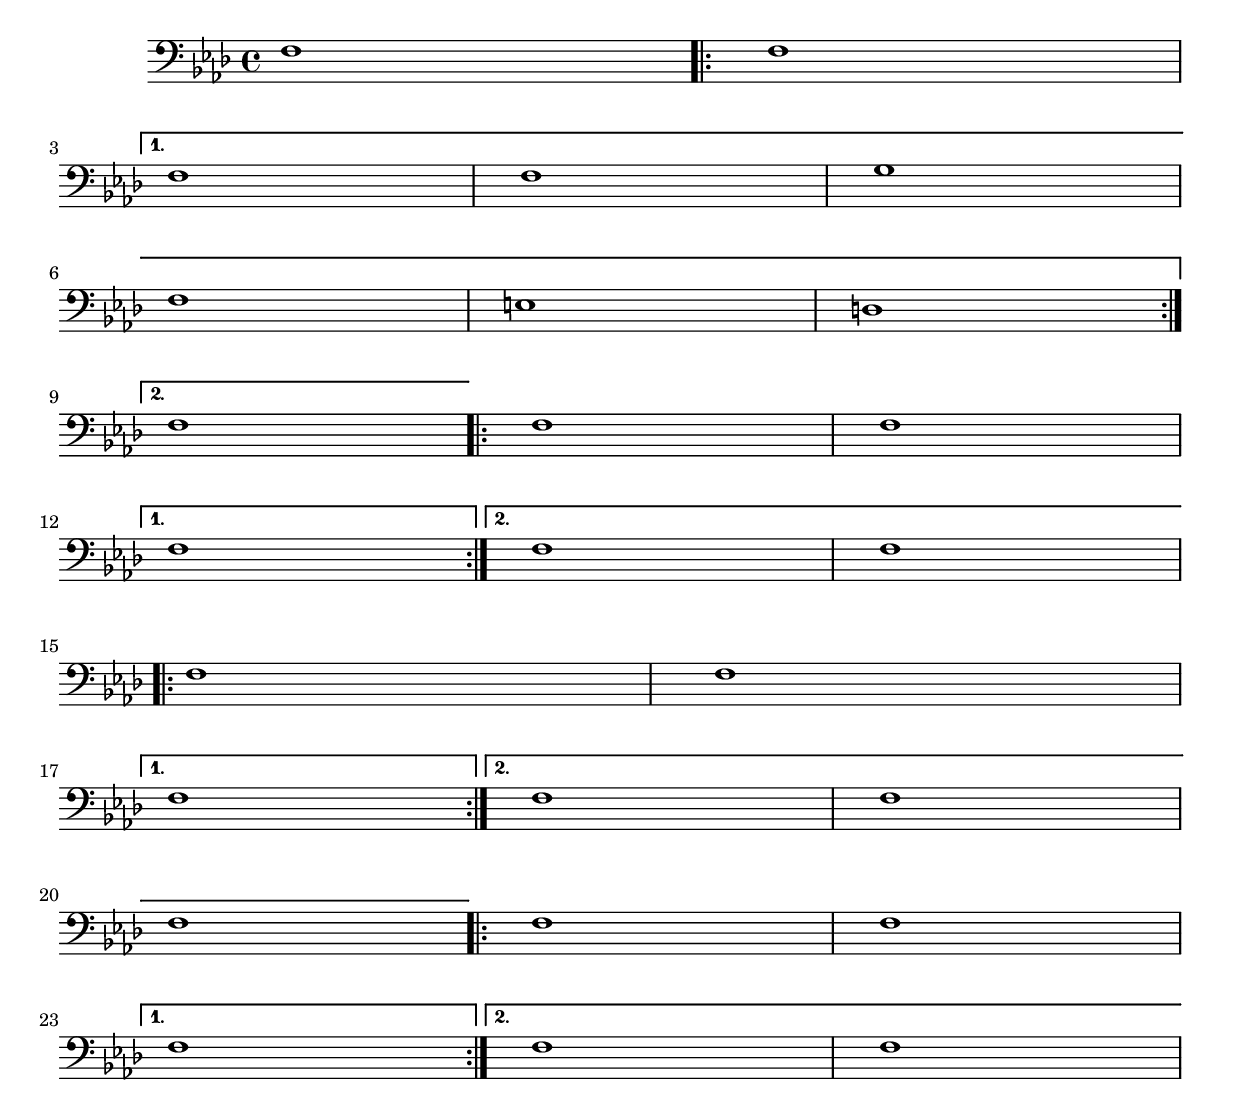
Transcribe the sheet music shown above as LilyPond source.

\version "2.3.22"

\header {
texidoc ="Broken volta spanners behave correctly at their left edge in all cases."

}

%{


I recently discovered that although the following patch seemed to fix
the original complaint that it causes other problems (the following
tests were done in 1.3.116.

I have attached a file which has several break-volta interactions.

With the test file and unmodified 1.3.116 I see the following:

Bar 3 - 1st volta spanner centered on first note - prefer it to start
	closer to key signature (can live with this)
Bar 6 - 1st volta continuation - perfect
Bar 9 - 2nd volta spanner starts on left edge of key signature - prefer
	it to start right of key signature
Bar 12 	1st volta starts between first two slurred notes in measure -
	this is not acceptable
Bar 17	like above with hairpin.
Bar 23	like above (I had expected this to be OK)
Bar 20	2nd volta continuation perfect

With the test file and 1.3.116 modified as below I see the following:

Bar 3	Perfect
Bar 6	1st volta continuation starts with staff - oops
Bar 9  	2nd volta starts on papers left margin - OOPS!
Bar 12	Perfect
Bar 17 	Perfect
Bar 20	2nd volta continuation starts with staff - oops
Bar 23	Perfect

%}

voiceB =  {
    \clef bass
     \set Staff.instrument = "Bass"
     \set Staff.instr = "B"
     \key f \minor 
     \time 4/4  
    f1
    \repeat  volta 2
    {
        f1    \break
    }
    \alternative
    {
        { 	
	  f1 f g \break   
	  f e d  \break   
	}
        {   
	    f1      | 
	}
    }
}
voiceC =  {
    \repeat volta 2
    {
f f 
     \break
    }
    \alternative
    {
        f
        { f f }
    }
}

voiceD =  {
    \repeat volta 2
    {
f f 
     \break
    }
    \alternative
    {
        {	f
	}
        {	f f \break f 
        }
    }
}
voiceE =  {
    \repeat volta 2
    {
f f\break
    }
    \alternative
    {
        {	
	 f

	}
        {	
	  f f 
        }
    }
}
\score{
         <<


	\new Staff
	{
	    \voiceB 
	    \voiceC
	    \break
	    \voiceD
	    \voiceE
	}

    >>
	\layout { raggedright =##t }
}

